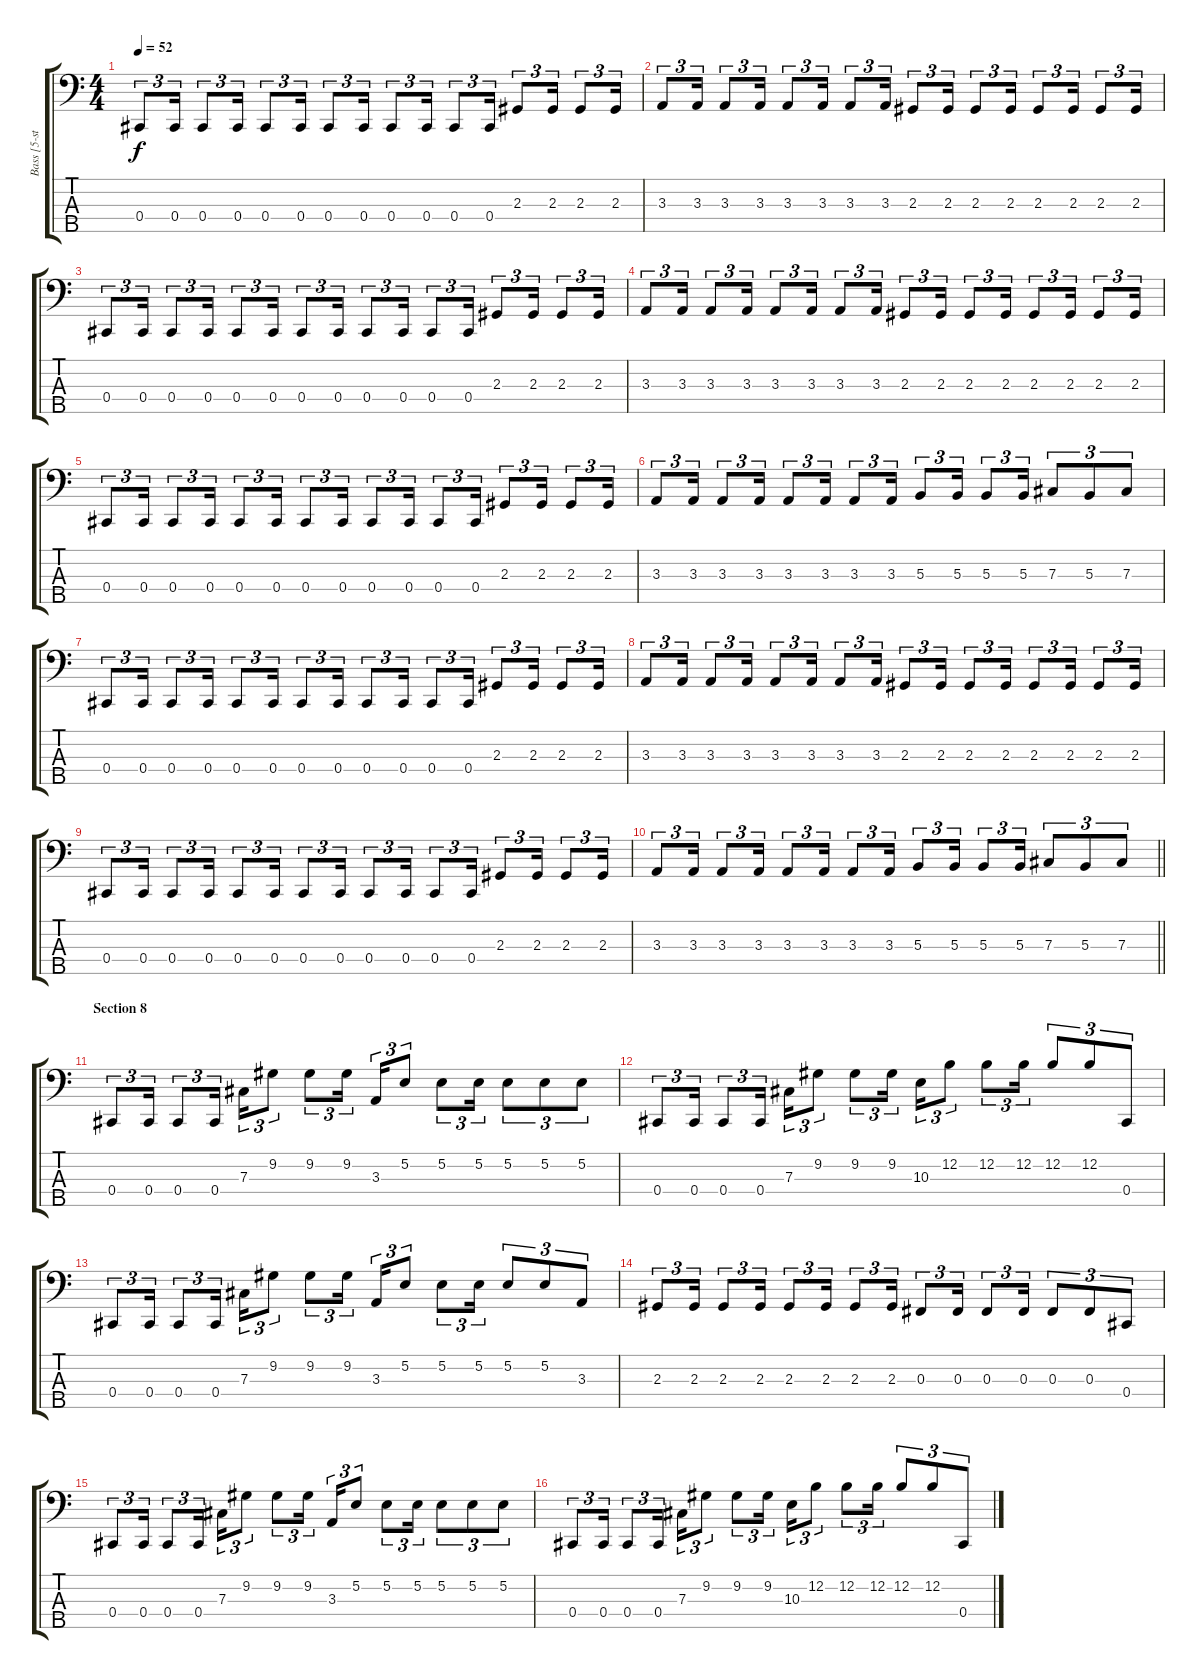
\track ("Bass [5-string]" "Bass [5-st") {instrument electricbasspick}
\staff {score tabs}
\tuning (E2 B1 Gb1 Db1 Ab0) {hide}
\ts (4 4)
\tempo 52
\clef f4
\ks c
0.4.8{tu (3 2) dy f} 0.4.16{tu (3 2)} 0.4.8{tu (3 2)} 0.4.16{tu (3 2)} 0.4.8{tu (3 2)} 0.4.16{tu (3 2)} 0.4.8{tu (3 2)} 0.4.16{tu (3 2)} 0.4.8{tu (3 2)} 0.4.16{tu (3 2)} 0.4.8{tu (3 2)} 0.4.16{tu (3 2)} 2.3.8{tu (3 2)} 2.3.16{tu (3 2)} 2.3.8{tu (3 2)} 2.3.16{tu (3 2)} |
3.3.8{tu (3 2)} 3.3.16{tu (3 2)} 3.3.8{tu (3 2)} 3.3.16{tu (3 2)} 3.3.8{tu (3 2)} 3.3.16{tu (3 2)} 3.3.8{tu (3 2)} 3.3.16{tu (3 2)} 2.3.8{tu (3 2)} 2.3.16{tu (3 2)} 2.3.8{tu (3 2)} 2.3.16{tu (3 2)} 2.3.8{tu (3 2)} 2.3.16{tu (3 2)} 2.3.8{tu (3 2)} 2.3.16{tu (3 2)} |
0.4.8{tu (3 2)} 0.4.16{tu (3 2)} 0.4.8{tu (3 2)} 0.4.16{tu (3 2)} 0.4.8{tu (3 2)} 0.4.16{tu (3 2)} 0.4.8{tu (3 2)} 0.4.16{tu (3 2)} 0.4.8{tu (3 2)} 0.4.16{tu (3 2)} 0.4.8{tu (3 2)} 0.4.16{tu (3 2)} 2.3.8{tu (3 2)} 2.3.16{tu (3 2)} 2.3.8{tu (3 2)} 2.3.16{tu (3 2)} |
3.3.8{tu (3 2)} 3.3.16{tu (3 2)} 3.3.8{tu (3 2)} 3.3.16{tu (3 2)} 3.3.8{tu (3 2)} 3.3.16{tu (3 2)} 3.3.8{tu (3 2)} 3.3.16{tu (3 2)} 2.3.8{tu (3 2)} 2.3.16{tu (3 2)} 2.3.8{tu (3 2)} 2.3.16{tu (3 2)} 2.3.8{tu (3 2)} 2.3.16{tu (3 2)} 2.3.8{tu (3 2)} 2.3.16{tu (3 2)} |
0.4.8{tu (3 2)} 0.4.16{tu (3 2)} 0.4.8{tu (3 2)} 0.4.16{tu (3 2)} 0.4.8{tu (3 2)} 0.4.16{tu (3 2)} 0.4.8{tu (3 2)} 0.4.16{tu (3 2)} 0.4.8{tu (3 2)} 0.4.16{tu (3 2)} 0.4.8{tu (3 2)} 0.4.16{tu (3 2)} 2.3.8{tu (3 2)} 2.3.16{tu (3 2)} 2.3.8{tu (3 2)} 2.3.16{tu (3 2)} |
3.3.8{tu (3 2)} 3.3.16{tu (3 2)} 3.3.8{tu (3 2)} 3.3.16{tu (3 2)} 3.3.8{tu (3 2)} 3.3.16{tu (3 2)} 3.3.8{tu (3 2)} 3.3.16{tu (3 2)} 5.3.8{tu (3 2)} 5.3.16{tu (3 2)} 5.3.8{tu (3 2)} 5.3.16{tu (3 2)} 7.3.8{tu (3 2)} 5.3.8{tu (3 2)} 7.3.8{tu (3 2)} |
0.4.8{tu (3 2)} 0.4.16{tu (3 2)} 0.4.8{tu (3 2)} 0.4.16{tu (3 2)} 0.4.8{tu (3 2)} 0.4.16{tu (3 2)} 0.4.8{tu (3 2)} 0.4.16{tu (3 2)} 0.4.8{tu (3 2)} 0.4.16{tu (3 2)} 0.4.8{tu (3 2)} 0.4.16{tu (3 2)} 2.3.8{tu (3 2)} 2.3.16{tu (3 2)} 2.3.8{tu (3 2)} 2.3.16{tu (3 2)} |
3.3.8{tu (3 2)} 3.3.16{tu (3 2)} 3.3.8{tu (3 2)} 3.3.16{tu (3 2)} 3.3.8{tu (3 2)} 3.3.16{tu (3 2)} 3.3.8{tu (3 2)} 3.3.16{tu (3 2)} 2.3.8{tu (3 2)} 2.3.16{tu (3 2)} 2.3.8{tu (3 2)} 2.3.16{tu (3 2)} 2.3.8{tu (3 2)} 2.3.16{tu (3 2)} 2.3.8{tu (3 2)} 2.3.16{tu (3 2)} |
0.4.8{tu (3 2)} 0.4.16{tu (3 2)} 0.4.8{tu (3 2)} 0.4.16{tu (3 2)} 0.4.8{tu (3 2)} 0.4.16{tu (3 2)} 0.4.8{tu (3 2)} 0.4.16{tu (3 2)} 0.4.8{tu (3 2)} 0.4.16{tu (3 2)} 0.4.8{tu (3 2)} 0.4.16{tu (3 2)} 2.3.8{tu (3 2)} 2.3.16{tu (3 2)} 2.3.8{tu (3 2)} 2.3.16{tu (3 2)} |
\barLineRight lightlight
3.3.8{tu (3 2)} 3.3.16{tu (3 2)} 3.3.8{tu (3 2)} 3.3.16{tu (3 2)} 3.3.8{tu (3 2)} 3.3.16{tu (3 2)} 3.3.8{tu (3 2)} 3.3.16{tu (3 2)} 5.3.8{tu (3 2)} 5.3.16{tu (3 2)} 5.3.8{tu (3 2)} 5.3.16{tu (3 2)} 7.3.8{tu (3 2)} 5.3.8{tu (3 2)} 7.3.8{tu (3 2)} |
\section ("" "Section 8")
0.4.8{tu (3 2)} 0.4.16{tu (3 2)} 0.4.8{tu (3 2)} 0.4.16{tu (3 2)} 7.3.16{tu (3 2)} 9.2.8{tu (3 2)} 9.2.8{tu (3 2)} 9.2.16{tu (3 2)} 3.3.16{tu (3 2)} 5.2.8{tu (3 2)} 5.2.8{tu (3 2)} 5.2.16{tu (3 2)} 5.2.8{tu (3 2)} 5.2.8{tu (3 2)} 5.2.8{tu (3 2)} |
0.4.8{tu (3 2)} 0.4.16{tu (3 2)} 0.4.8{tu (3 2)} 0.4.16{tu (3 2)} 7.3.16{tu (3 2)} 9.2.8{tu (3 2)} 9.2.8{tu (3 2)} 9.2.16{tu (3 2)} 10.3.16{tu (3 2)} 12.2.8{tu (3 2)} 12.2.8{tu (3 2)} 12.2.16{tu (3 2)} 12.2.8{tu (3 2)} 12.2.8{tu (3 2)} 0.4.8{tu (3 2)} |
0.4.8{tu (3 2)} 0.4.16{tu (3 2)} 0.4.8{tu (3 2)} 0.4.16{tu (3 2)} 7.3.16{tu (3 2)} 9.2.8{tu (3 2)} 9.2.8{tu (3 2)} 9.2.16{tu (3 2)} 3.3.16{tu (3 2)} 5.2.8{tu (3 2)} 5.2.8{tu (3 2)} 5.2.16{tu (3 2)} 5.2.8{tu (3 2)} 5.2.8{tu (3 2)} 3.3.8{tu (3 2)} |
2.3.8{tu (3 2)} 2.3.16{tu (3 2)} 2.3.8{tu (3 2)} 2.3.16{tu (3 2)} 2.3.8{tu (3 2)} 2.3.16{tu (3 2)} 2.3.8{tu (3 2)} 2.3.16{tu (3 2)} 0.3.8{tu (3 2)} 0.3.16{tu (3 2)} 0.3.8{tu (3 2)} 0.3.16{tu (3 2)} 0.3.8{tu (3 2)} 0.3.8{tu (3 2)} 0.4.8{tu (3 2)} |
0.4.8{tu (3 2)} 0.4.16{tu (3 2)} 0.4.8{tu (3 2)} 0.4.16{tu (3 2)} 7.3.16{tu (3 2)} 9.2.8{tu (3 2)} 9.2.8{tu (3 2)} 9.2.16{tu (3 2)} 3.3.16{tu (3 2)} 5.2.8{tu (3 2)} 5.2.8{tu (3 2)} 5.2.16{tu (3 2)} 5.2.8{tu (3 2)} 5.2.8{tu (3 2)} 5.2.8{tu (3 2)} |
0.4.8{tu (3 2)} 0.4.16{tu (3 2)} 0.4.8{tu (3 2)} 0.4.16{tu (3 2)} 7.3.16{tu (3 2)} 9.2.8{tu (3 2)} 9.2.8{tu (3 2)} 9.2.16{tu (3 2)} 10.3.16{tu (3 2)} 12.2.8{tu (3 2)} 12.2.8{tu (3 2)} 12.2.16{tu (3 2)} 12.2.8{tu (3 2)} 12.2.8{tu (3 2)} 0.4.8{tu (3 2)}
